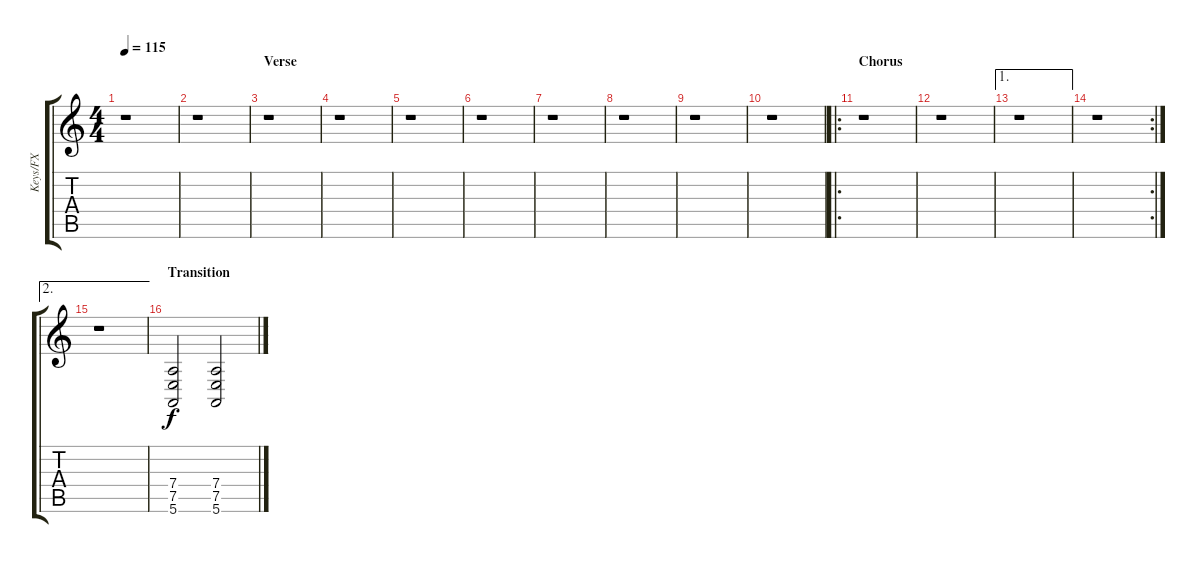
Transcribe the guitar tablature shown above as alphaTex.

\track ("Keys/FX" "Keys/FX") {instrument celesta}
\staff {score tabs}
\tuning (E4 B3 G3 D3 A2 E2) {hide}
\ts (4 4)
\tempo 115
\clef g2
\ks c
r.1{dy fff} |
r.1 |
\section ("" "Verse")
r.1 |
r.1 |
r.1 |
r.1 |
r.1 |
r.1 |
r.1 |
r.1 |
\ro
\section ("" "Chorus")
r.1 |
r.1 |
\ae 1
r.1 |
\rc 2
r.1 |
\ae 2
r.1 |
\section ("" "Transition")
(7.4 7.5 5.6).2{dy f instrument tubularbells} (7.4 7.5 5.6).2
